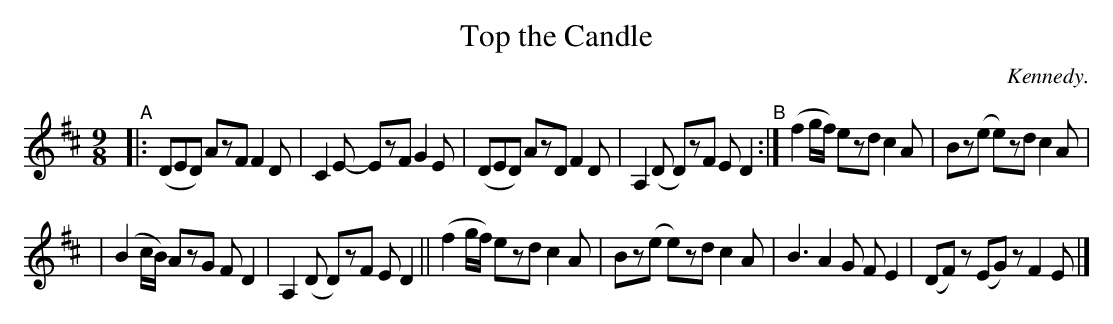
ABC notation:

X:1
T: Top the Candle
O: Kennedy.
M: 9/8
K: D
"^A"|: (DED) AzF F2D | C2E- EzF G2E | (DED) AzD F2D | A,2(D D)zF ED2 "^B":| (f2g/f/) ezd c2A | Bz(e e)zd c2A |
| (B2c/B/) AzG FD2 | A,2(D D)zF ED2 || (f2g/f/) ezd c2A | Bz(e e)zd c2A | B3 A2G FE2 | (DF)z (EG)z F2E |]
